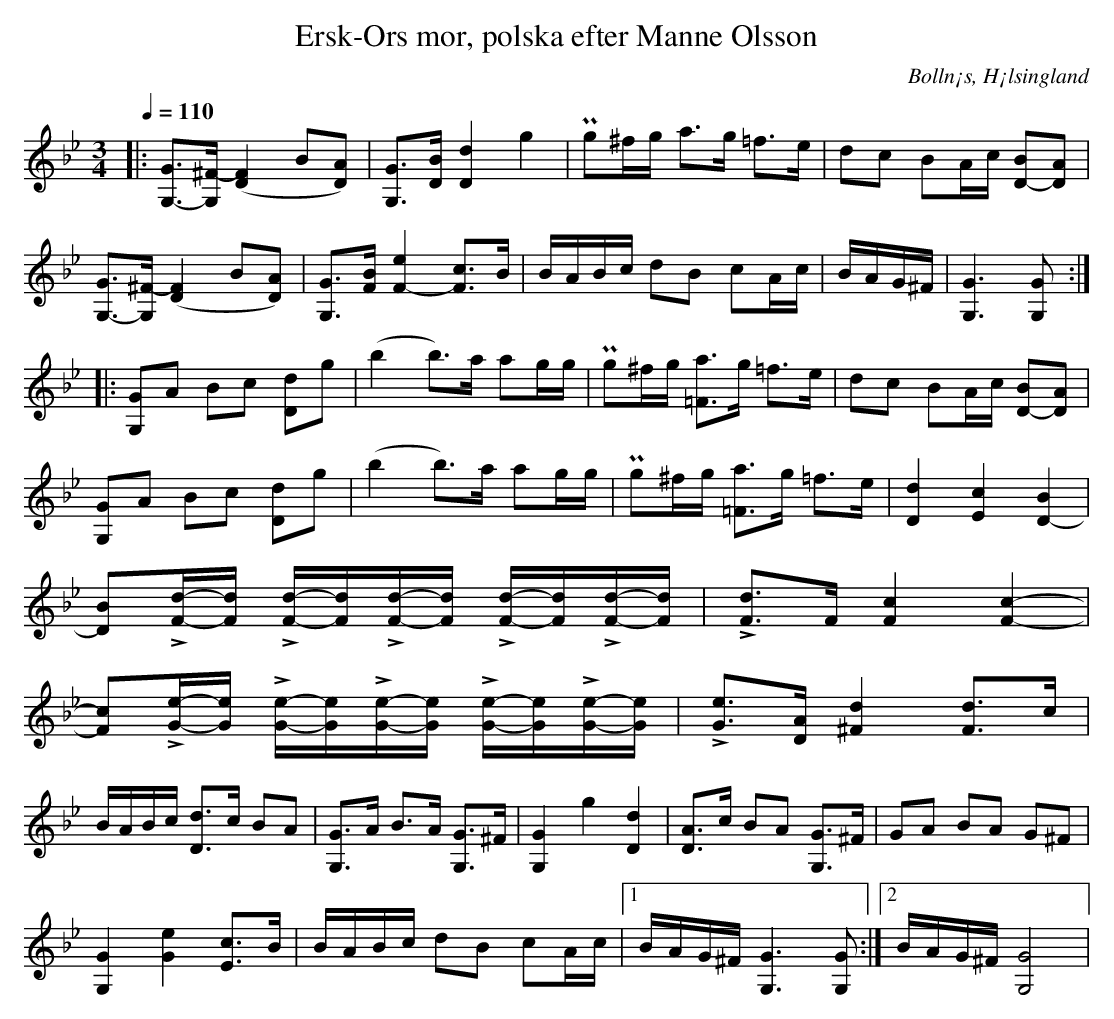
X:1
T: Ersk-Ors mor, polska efter Manne Olsson
O:Bolln¡s, H¡lsingland
M:3/4
L:1/8
Q:1/4=110
K:Gm
|:[G,- G]>[G, ^F-] [F2 (D2] B[D) A]| [G, G]>[D B] [D2 d2] g2| Pg^f/g/ a>g =f>e | dc   BA/c/ [B D-][D A]|
[G,- G]>[G, ^F-] [F2 (D2] B[D) A]| [G, G]>[F B] [F2- e2] [F c]>B|B/A/B/c/  dB cA/c/  | B/A/G/^F/ |[G,3 G3] [G, G] :|
|:[G, G]A Bc [D d]g| (b2 b)>a ag/g/| Pg^f/g/  [=F a]>g =f>e | dc BA/c/ [D- B][D A]|
[G, G]A Bc [D d]g| (b2 b)>a ag/g/| Pg^f/g/  [=F a]>g =f>e | [D2 d2][E2 c2] [D2- B2]|
[D B]L[F/d/]-[F/d/] L[F/d/]-[F/d/]L[F/d/]-[F/d/] L[F/d/]-[F/d/]L[F/d/]-[F/d/]|L[F d]>F [F2 c2] [F2 c2]-|
[F c]L[G/e/]-[G/e/] L[G/e/]-[G/e/]L[G/e/]-[G/e/] L[G/e/]-[G/e/]L[G/e/]-[G/e/]|L[Ge]>[D A] [^F2 d2] [F d]>c|
B/A/B/c/ [D d]>c BA|[G, G]>A B>A [G, G]>^F|[G,2 G2] g2 [D2 d2]|[D A]>c BA [G, G]>^F|GA BA G^F|
[G,2 G2] [G2 e2] [E c]>B|B/A/B/c/ dB cA/c/|1 B/A/G/^F/ [G,3 G3][G, G]:|2 B/A/G/^F/ [G,4 G4]|
